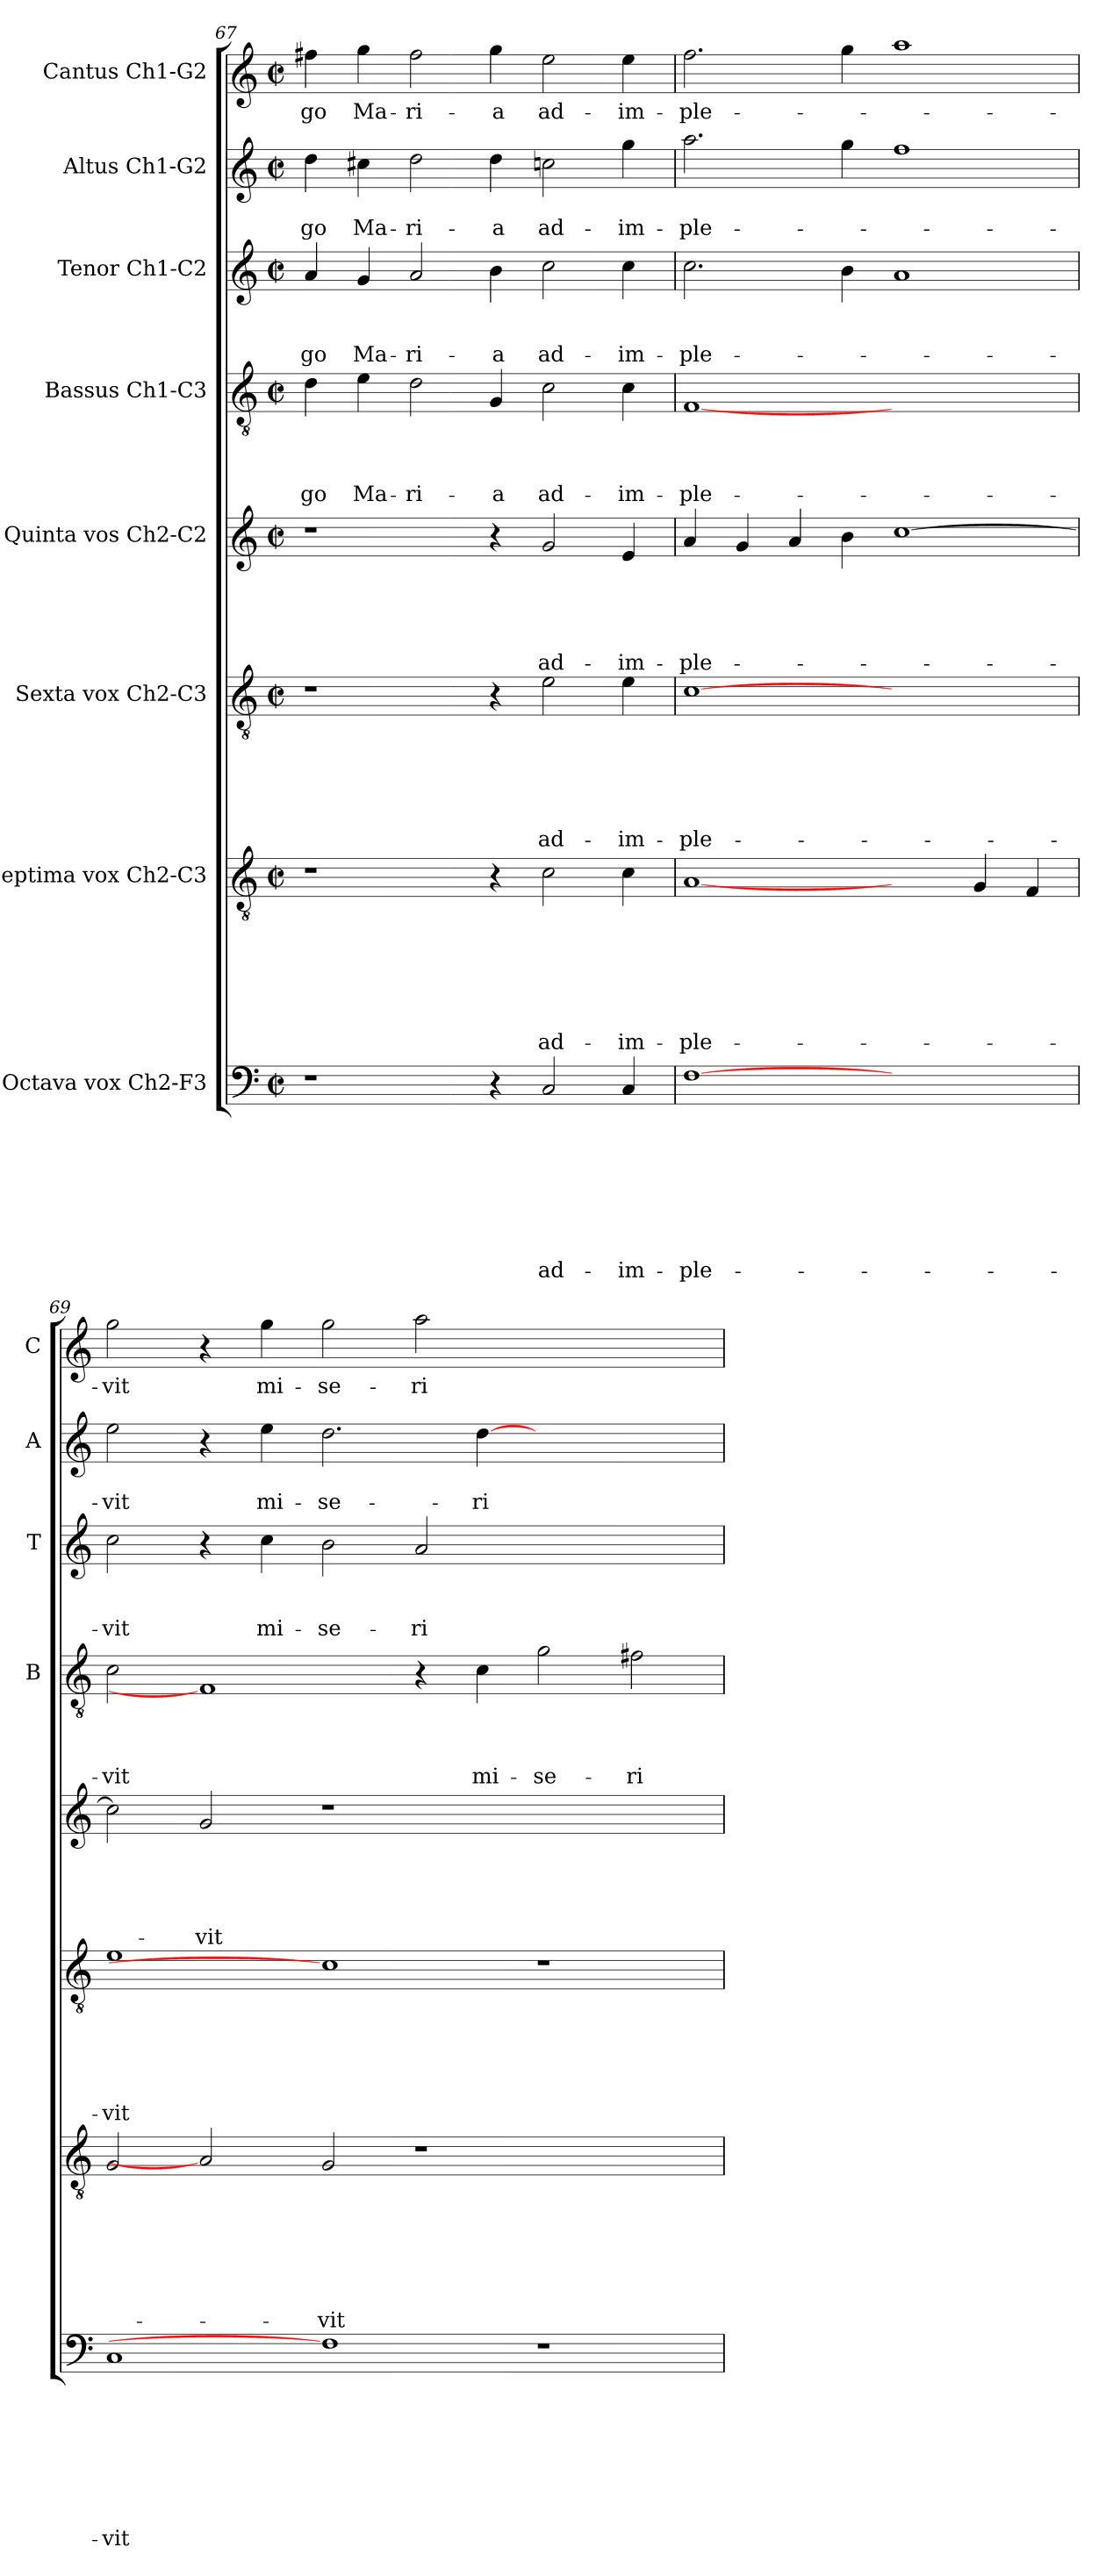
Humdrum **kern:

**kern	**text	**text	**text	**text	**text	**text	**text	**text	**kern	**text	**text	**text	**text	**text	**text	**text	**kern	**text	**text	**text	**text	**text	**text	**kern	**text	**text	**text	**text	**text	**kern	**text	**text	**text	**text	**kern	**text	**text	**text	**kern	**text	**text	**kern	**text
*part8	*part8	*part8	*part8	*part8	*part8	*part8	*part8	*part8	*part7	*part7	*part7	*part7	*part7	*part7	*part7	*part7	*part6	*part6	*part6	*part6	*part6	*part6	*part6	*part5	*part5	*part5	*part5	*part5	*part5	*part4	*part4	*part4	*part4	*part4	*part3	*part3	*part3	*part3	*part2	*part2	*part2	*part1	*part1
*staff8	*staff8	*staff8	*staff8	*staff8	*staff8	*staff8	*staff8	*staff8	*staff7	*staff7	*staff7	*staff7	*staff7	*staff7	*staff7	*staff7	*staff6	*staff6	*staff6	*staff6	*staff6	*staff6	*staff6	*staff5	*staff5	*staff5	*staff5	*staff5	*staff5	*staff4	*staff4	*staff4	*staff4	*staff4	*staff3	*staff3	*staff3	*staff3	*staff2	*staff2	*staff2	*staff1	*staff1
*I"Octava vox Ch2-F3	*	*	*	*	*	*	*	*	*I"Septima vox Ch2-C3	*	*	*	*	*	*	*	*I"Sexta vox Ch2-C3	*	*	*	*	*	*	*I"Quinta vos Ch2-C2	*	*	*	*	*	*I"Bassus Ch1-C3	*	*	*	*	*I"Tenor Ch1-C2	*	*	*	*I"Altus Ch1-G2	*	*	*I"Cantus Ch1-G2	*
*	*	*	*	*	*	*	*	*	*	*	*	*	*	*	*	*	*	*	*	*	*	*	*	*	*	*	*	*	*	*I'B	*	*	*	*	*I'T	*	*	*	*I'A	*	*	*I'C	*
*clefF4	*	*	*	*	*	*	*	*	*clefGv2	*	*	*	*	*	*	*	*clefGv2	*	*	*	*	*	*	*clefG2	*	*	*	*	*	*clefGv2	*	*	*	*	*clefG2	*	*	*	*clefG2	*	*	*clefG2	*
*k[]	*	*	*	*	*	*	*	*	*k[]	*	*	*	*	*	*	*	*k[]	*	*	*	*	*	*	*k[]	*	*	*	*	*	*k[]	*	*	*	*	*k[]	*	*	*	*k[]	*	*	*k[]	*
*C:	*	*	*	*	*	*	*	*	*C:	*	*	*	*	*	*	*	*C:	*	*	*	*	*	*	*C:	*	*	*	*	*	*C:	*	*	*	*	*C:	*	*	*	*C:	*	*	*C:	*
*M2/2	*	*	*	*	*	*	*	*	*M2/2	*	*	*	*	*	*	*	*M2/2	*	*	*	*	*	*	*M2/2	*	*	*	*	*	*M2/2	*	*	*	*	*M2/2	*	*	*	*M2/2	*	*	*M2/2	*
*met(c|)	*	*	*	*	*	*	*	*	*met(c|)	*	*	*	*	*	*	*	*met(c|)	*	*	*	*	*	*	*met(c|)	*	*	*	*	*	*met(c|)	*	*	*	*	*met(c|)	*	*	*	*met(c|)	*	*	*met(c|)	*
=67	=67	=67	=67	=67	=67	=67	=67	=67	=67	=67	=67	=67	=67	=67	=67	=67	=67	=67	=67	=67	=67	=67	=67	=67	=67	=67	=67	=67	=67	=67	=67	=67	=67	=67	=67	=67	=67	=67	=67	=67	=67	=67	=67
!	!	!	!	!	!	!	!	!	!	!	!	!	!	!	!	!	!	!	!	!	!	!	!	!	!	!	!	!	!	!	!	!	!	!LO:LY:b	!	!	!	!LO:LY:b	!	!	!LO:LY:b	!	!LO:LY:b
1r	.	.	.	.	.	.	.	.	1r	.	.	.	.	.	.	.	1r	.	.	.	.	.	.	1r	.	.	.	.	.	4d\	.	.	.	-go	4a/	.	.	-go	4dd\	.	-go	4ff#X\	-go
!	!	!	!	!	!	!	!	!	!	!	!	!	!	!	!	!	!	!	!	!	!	!	!	!	!	!	!	!	!	!	!	!	!	!LO:LY:b	!	!	!	!LO:LY:b	!	!	!LO:LY:b	!	!LO:LY:b
.	.	.	.	.	.	.	.	.	.	.	.	.	.	.	.	.	.	.	.	.	.	.	.	.	.	.	.	.	.	4e\	.	.	.	Ma-	4g/	.	.	Ma-	4cc#X\	.	Ma-	4gg\	Ma-
!	!	!	!	!	!	!	!	!	!	!	!	!	!	!	!	!	!	!	!	!	!	!	!	!	!	!	!	!	!	!	!	!	!	!LO:LY:b	!	!	!	!LO:LY:b	!	!	!LO:LY:b	!	!LO:LY:b
.	.	.	.	.	.	.	.	.	.	.	.	.	.	.	.	.	.	.	.	.	.	.	.	.	.	.	.	.	.	2d\	.	.	.	-ri-	2a/	.	.	-ri-	2dd\	.	-ri-	2ff#\	-ri-
!	!	!	!	!	!	!	!	!	!	!	!	!	!	!	!	!	!	!	!	!	!	!	!	!	!	!	!	!	!	!	!	!	!	!LO:LY:b	!	!	!	!LO:LY:b	!	!	!LO:LY:b	!	!LO:LY:b
4r	.	.	.	.	.	.	.	.	4r	.	.	.	.	.	.	.	4r	.	.	.	.	.	.	4r	.	.	.	.	.	4G/	.	.	.	-a	4b\	.	.	-a	4dd\	.	-a	4gg\	-a
!	!	!	!	!	!	!	!	!LO:LY:b	!	!	!	!	!	!	!	!LO:LY:b	!	!	!	!	!	!	!LO:LY:b	!	!	!	!	!	!LO:LY:b	!	!	!	!	!LO:LY:b	!	!	!	!LO:LY:b	!	!	!LO:LY:b	!	!LO:LY:b
2C/	.	.	.	.	.	.	.	ad-	2c\	.	.	.	.	.	.	ad-	2e\	.	.	.	.	.	ad-	2g/	.	.	.	.	ad-	2c\	.	.	.	ad-	2cc\	.	.	ad-	2ccn\	.	ad-	2ee\	ad-
!	!	!	!	!	!	!	!	!LO:LY:b	!	!	!	!	!	!	!	!LO:LY:b	!	!	!	!	!	!	!LO:LY:b	!	!	!	!	!	!LO:LY:b	!	!	!	!	!LO:LY:b	!	!	!	!LO:LY:b	!	!	!LO:LY:b	!	!LO:LY:b
4C/	.	.	.	.	.	.	.	-im-	4c\	.	.	.	.	.	.	-im-	4e\	.	.	.	.	.	-im-	4e/	.	.	.	.	-im-	4c\	.	.	.	-im-	4cc\	.	.	-im-	4gg\	.	-im-	4ee\	-im-
=68	=68	=68	=68	=68	=68	=68	=68	=68	=68	=68	=68	=68	=68	=68	=68	=68	=68	=68	=68	=68	=68	=68	=68	=68	=68	=68	=68	=68	=68	=68	=68	=68	=68	=68	=68	=68	=68	=68	=68	=68	=68	=68	=68
!	!	!	!	!	!	!	!	!LO:LY:b	!	!	!	!	!	!	!	!LO:LY:b	!	!	!	!	!	!	!LO:LY:b	!	!	!	!	!	!LO:LY:b	!	!	!	!	!LO:LY:b	!	!	!	!LO:LY:b	!	!	!LO:LY:b	!	!LO:LY:b
[1F	.	.	.	.	.	.	.	-ple-	[1A	.	.	.	.	.	.	-ple-	[1c	.	.	.	.	.	-ple-	4a/	.	.	.	.	-ple-	[1F	.	.	.	-ple-	2.cc\	.	.	-ple-	2.aa\	.	-ple-	2.ff\	-ple-
.	.	.	.	.	.	.	.	.	.	.	.	.	.	.	.	.	.	.	.	.	.	.	.	4g/	.	.	.	.	.	.	.	.	.	.	.	.	.	.	.	.	.	.	.
.	.	.	.	.	.	.	.	.	.	.	.	.	.	.	.	.	.	.	.	.	.	.	.	4a/	.	.	.	.	.	.	.	.	.	.	.	.	.	.	.	.	.	.	.
.	.	.	.	.	.	.	.	.	.	.	.	.	.	.	.	.	.	.	.	.	.	.	.	4b\	.	.	.	.	.	.	.	.	.	.	4b\	.	.	.	4gg\	.	.	4gg\	.
1ryy	.	.	.	.	.	.	.	.	2ryy	.	.	.	.	.	.	.	1ryy	.	.	.	.	.	.	[1cc	.	.	.	.	.	1ryy	.	.	.	.	1a	.	.	.	1ff	.	.	1aa	.
.	.	.	.	.	.	.	.	.	4G/	.	.	.	.	.	.	.	.	.	.	.	.	.	.	.	.	.	.	.	.	.	.	.	.	.	.	.	.	.	.	.	.	.	.
.	.	.	.	.	.	.	.	.	4F/	.	.	.	.	.	.	.	.	.	.	.	.	.	.	.	.	.	.	.	.	.	.	.	.	.	.	.	.	.	.	.	.	.	.
=69	=69	=69	=69	=69	=69	=69	=69	=69	=69	=69	=69	=69	=69	=69	=69	=69	=69	=69	=69	=69	=69	=69	=69	=69	=69	=69	=69	=69	=69	=69	=69	=69	=69	=69	=69	=69	=69	=69	=69	=69	=69	=69	=69
!	!	!	!	!	!	!	!	!LO:LY:b	!	!	!	!	!	!	!	!	!	!	!	!	!	!	!LO:LY:b	!	!	!	!	!	!	!	!	!	!	!LO:LY:b	!	!	!	!LO:LY:b	!	!	!LO:LY:b	!	!LO:LY:b
1C	.	.	.	.	.	.	.	-vit	2G/	.	.	.	.	.	.	.	1e	.	.	.	.	.	-vit	2cc\]	.	.	.	.	.	2c\	.	.	.	-vit	2cc\	.	.	-vit	2ee\	.	-vit	2gg\	-vit
!	!	!	!	!	!	!	!	!	!	!	!	!	!	!	!	!	!	!	!	!	!	!	!	!	!	!	!	!	!LO:LY:b	!	!	!	!	!	!	!	!	!	!	!	!	!	!
.	.	.	.	.	.	.	.	.	2A]	.	.	.	.	.	.	.	.	.	.	.	.	.	.	2g/	.	.	.	.	-vit	1F]	.	.	.	.	4r	.	.	.	4r	.	.	4r	.
!	!	!	!	!	!	!	!	!	!	!	!	!	!	!	!	!	!	!	!	!	!	!	!	!	!	!	!	!	!	!	!	!	!	!	!	!	!	!LO:LY:b	!	!	!LO:LY:b	!	!LO:LY:b
.	.	.	.	.	.	.	.	.	.	.	.	.	.	.	.	.	.	.	.	.	.	.	.	.	.	.	.	.	.	.	.	.	.	.	4cc\	.	.	mi-	4ee\	.	mi-	4gg\	mi-
!	!	!	!	!	!	!	!	!	!	!	!	!	!	!	!	!LO:LY:b	!	!	!	!	!	!	!	!	!	!	!	!	!	!	!	!	!	!	!	!	!	!LO:LY:b	!	!	!LO:LY:b	!	!LO:LY:b
1F]	.	.	.	.	.	.	.	.	2G/	.	.	.	.	.	.	-vit	1c]	.	.	.	.	.	.	1r	.	.	.	.	.	.	.	.	.	.	2b\	.	.	-se-	2.dd\	.	-se-	2gg\	-se-
!	!	!	!	!	!	!	!	!	!	!	!	!	!	!	!	!	!	!	!	!	!	!	!	!	!	!	!	!	!	!	!	!	!	!	!	!	!	!LO:LY:b	!	!	!	!	!LO:LY:b
.	.	.	.	.	.	.	.	.	1r	.	.	.	.	.	.	.	.	.	.	.	.	.	.	.	.	.	.	.	.	4r	.	.	.	.	2a/	.	.	-ri-	.	.	.	2aa\	-ri-
!	!	!	!	!	!	!	!	!	!	!	!	!	!	!	!	!	!	!	!	!	!	!	!	!	!	!	!	!	!	!	!	!	!	!LO:LY:b	!	!	!	!	!	!	!LO:LY:b	!	!
.	.	.	.	.	.	.	.	.	.	.	.	.	.	.	.	.	.	.	.	.	.	.	.	.	.	.	.	.	.	4c\	.	.	.	mi-	.	.	.	.	[4dd\	.	-ri-	.	.
!	!	!	!	!	!	!	!	!	!	!	!	!	!	!	!	!	!	!	!	!	!	!	!	!	!	!	!	!	!	!	!	!	!	!LO:LY:b	!	!	!	!	!	!	!	!	!
1r	.	.	.	.	.	.	.	.	.	.	.	.	.	.	.	.	1r	.	.	.	.	.	.	1ryy	.	.	.	.	.	2g\	.	.	.	-se-	1ryy	.	.	.	1ryy	.	.	1ryy	.
!	!	!	!	!	!	!	!	!	!	!	!	!	!	!	!	!	!	!	!	!	!	!	!	!	!	!	!	!	!	!	!	!	!	!LO:LY:b	!	!	!	!	!	!	!	!	!
.	.	.	.	.	.	.	.	.	2ryy	.	.	.	.	.	.	.	.	.	.	.	.	.	.	.	.	.	.	.	.	2f#X\	.	.	.	-ri-	.	.	.	.	.	.	.	.	.
=	=	=	=	=	=	=	=	=	=	=	=	=	=	=	=	=	=	=	=	=	=	=	=	=	=	=	=	=	=	=	=	=	=	=	=	=	=	=	=	=	=	=	=
*-	*-	*-	*-	*-	*-	*-	*-	*-	*-	*-	*-	*-	*-	*-	*-	*-	*-	*-	*-	*-	*-	*-	*-	*-	*-	*-	*-	*-	*-	*-	*-	*-	*-	*-	*-	*-	*-	*-	*-	*-	*-	*-	*-
